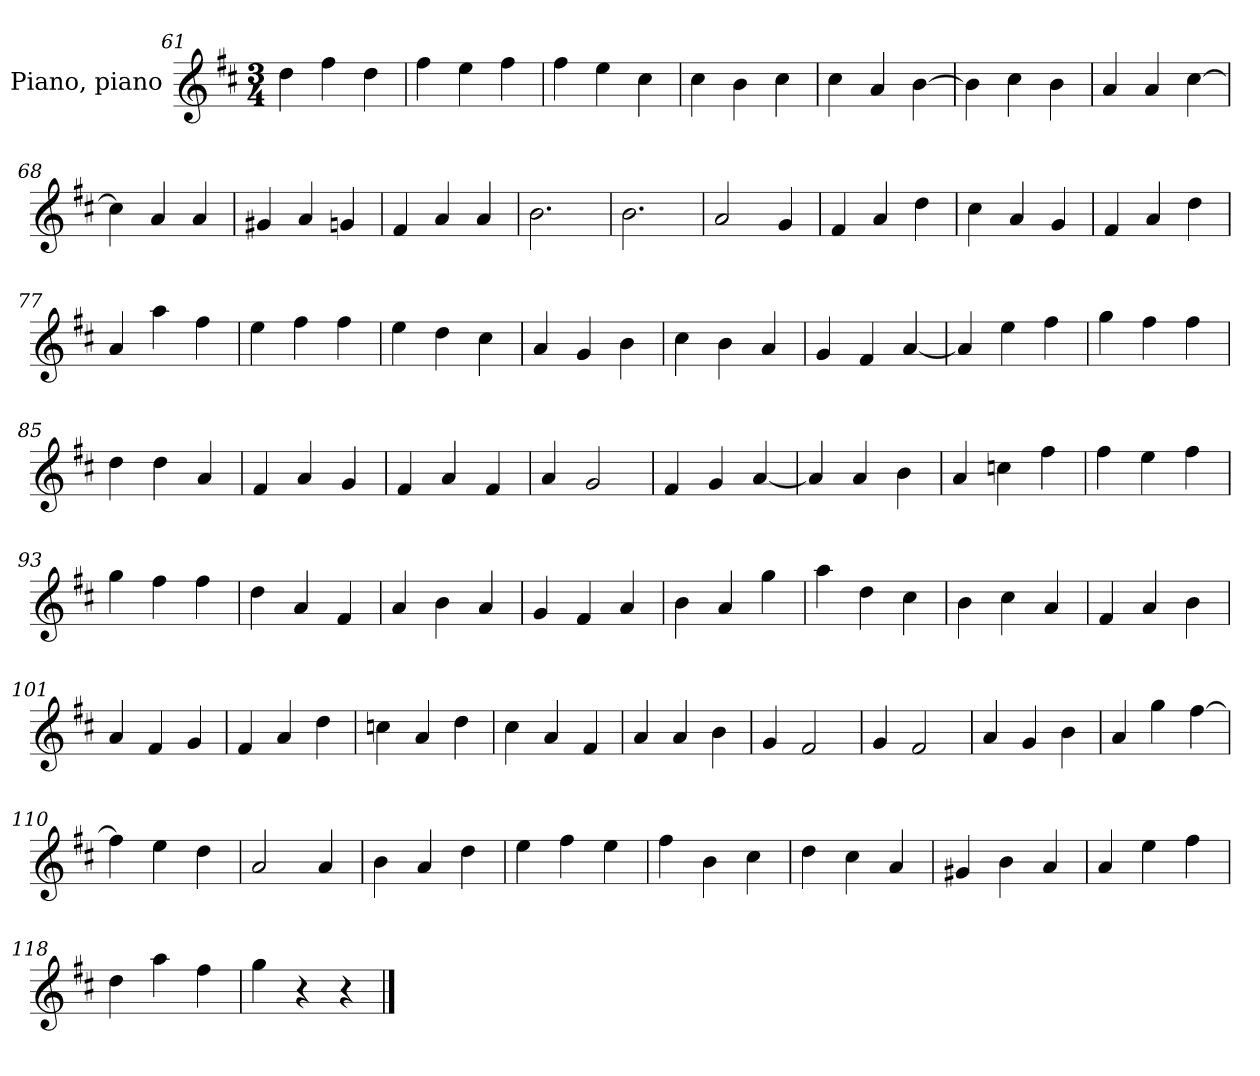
**kern
*part1
*staff1
*I"Piano, piano
*clefG2
*k[f#c#]
*M3/4
=61
4dd\
4ff#\
4dd\
=62
4ff#\
4ee\
4ff#\
=63
4ff#\
4ee\
4cc#\
=64
4cc#\
4b\
4cc#\
=65
4cc#\
4a/
[4b\
=66
4b\]
4cc#\
4b\
=67
4a/
4a/
[4cc#\
!!LO:LB:g=z
=68
4cc#\]
4a/
4a/
=69
4g#X/
4a/
4gn/
=70
4f#/
4a/
4a/
=71
2.b\
=72
2.b\
=73
2a/
4g/
=74
4f#/
4a/
4dd\
=75
4cc#\
4a/
4g/
=76
4f#/
4a/
4dd\
=77
4a/
4aa\
4ff#\
=78
4ee\
4ff#\
4ff#\
=79
4ee\
4dd\
4cc#\
!!LO:LB:g=z
=80
4a/
4g/
4b\
=81
4cc#\
4b\
4a/
=82
4g/
4f#/
[4a/
=83
4a/]
4ee\
4ff#\
=84
4gg\
4ff#\
4ff#\
=85
4dd\
4dd\
4a/
=86
4f#/
4a/
4g/
=87
4f#/
4a/
4f#/
=88
4a/
2g/
=89
4f#/
4g/
[4a/
=90
4a/]
4a/
4b\
!!LO:LB:g=z
=91
4a/
4ccn\
4ff#\
=92
4ff#\
4ee\
4ff#\
=93
4gg\
4ff#\
4ff#\
=94
4dd\
4a/
4f#/
=95
4a/
4b\
4a/
=96
4g/
4f#/
4a/
=97
4b\
4a/
4gg\
=98
4aa\
4dd\
4cc#\
=99
4b\
4cc#\
4a/
=100
4f#/
4a/
4b\
=101
4a/
4f#/
4g/
!!LO:LB:g=z
=102
4f#/
4a/
4dd\
=103
4ccn\
4a/
4dd\
=104
4cc#\
4a/
4f#/
=105
4a/
4a/
4b\
=106
4g/
2f#/
=107
4g/
2f#/
=108
4a/
4g/
4b\
=109
4a/
4gg\
[4ff#\
=110
4ff#\]
4ee\
4dd\
=111
2a/
4a/
=112
4b\
4a/
4dd\
=113
4ee\
4ff#\
4ee\
!!LO:PB:g=z
=114
4ff#\
4b\
4cc#\
=115
4dd\
4cc#\
4a/
=116
4g#X/
4b\
4a/
=117
4a/
4ee\
4ff#\
=118
4dd\
4aa\
4ff#\
=119
4gg\
4r
4r
==
*-
